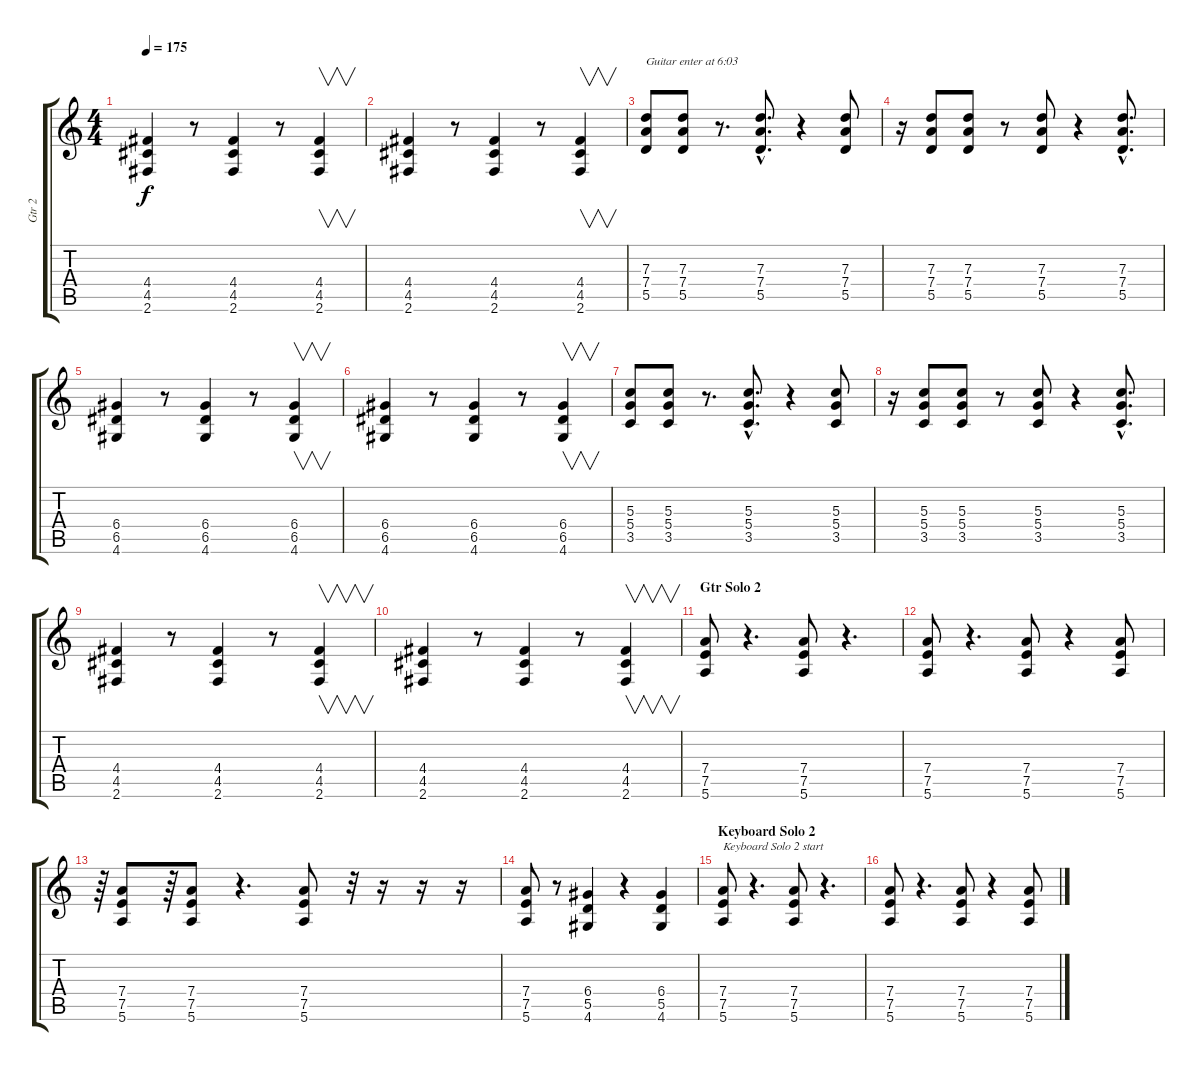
\track ("Gtr 2" "Gtr 2") {instrument overdrivenguitar}
\staff {score tabs}
\tuning (E4 B3 G3 D3 A2 E2) {hide}
\ts (4 4)
\tempo 175
\clef g2
\ks c
(4.4 4.5 2.6).4{dy f} r.8 (4.4 4.5 2.6).4 r.8 (4.4 4.5 2.6).4{v} |
(4.4 4.5 2.6).4 r.8 (4.4 4.5 2.6).4 r.8 (4.4 4.5 2.6).4{v} |
(7.3 7.4 5.5).8{txt "Guitar enter at 6:03"} (7.3 7.4 5.5).8 r.8{d} (7.3{hac} 7.4{hac} 5.5{hac}).8{d} r.4 (7.3 7.4 5.5).8 |
r.16 (7.3 7.4 5.5).8 (7.3 7.4 5.5).8 r.8 (7.3 7.4 5.5).8 r.4 (7.3{hac} 7.4{hac} 5.5{hac}).8{d} |
(6.4 6.5 4.6).4 r.8 (6.4 6.5 4.6).4 r.8 (6.4 6.5 4.6).4{v} |
(6.4 6.5 4.6).4 r.8 (6.4 6.5 4.6).4 r.8 (6.4 6.5 4.6).4{v} |
(5.3 5.4 3.5).8 (5.3 5.4 3.5).8 r.8{d} (5.3{hac} 5.4{hac} 3.5{hac}).8{d} r.4 (5.3 5.4 3.5).8 |
r.16 (5.3 5.4 3.5).8 (5.3 5.4 3.5).8 r.8 (5.3 5.4 3.5).8 r.4 (5.3{hac} 5.4{hac} 3.5{hac}).8{d} |
(4.4 4.5 2.6).4 r.8 (4.4 4.5 2.6).4 r.8 (4.4 4.5 2.6).4{v} |
(4.4 4.5 2.6).4 r.8 (4.4 4.5 2.6).4 r.8 (4.4 4.5 2.6).4{v} |
\section ("" "Gtr Solo 2")
(7.4 7.5 5.6).8 r.4{d} (7.4 7.5 5.6).8 r.4{d} |
(7.4 7.5 5.6).8 r.4{d} (7.4 7.5 5.6).8 r.4 (7.4 7.5 5.6).8 |
r.64 (7.4 7.5 5.6).8 r.64 (7.4 7.5 5.6).8 r.4{d} (7.4 7.5 5.6).8 r.32 r.16 r.16 r.16 |
(7.4 7.5 5.6).8 r.8 (6.4 5.5 4.6).4 r.4 (6.4 5.5 4.6).4 |
\section ("" "Keyboard Solo 2")
(7.4 7.5 5.6).8{txt "Keyboard Solo 2 start"} r.4{d} (7.4 7.5 5.6).8 r.4{d} |
(7.4 7.5 5.6).8 r.4{d} (7.4 7.5 5.6).8 r.4 (7.4 7.5 5.6).8
